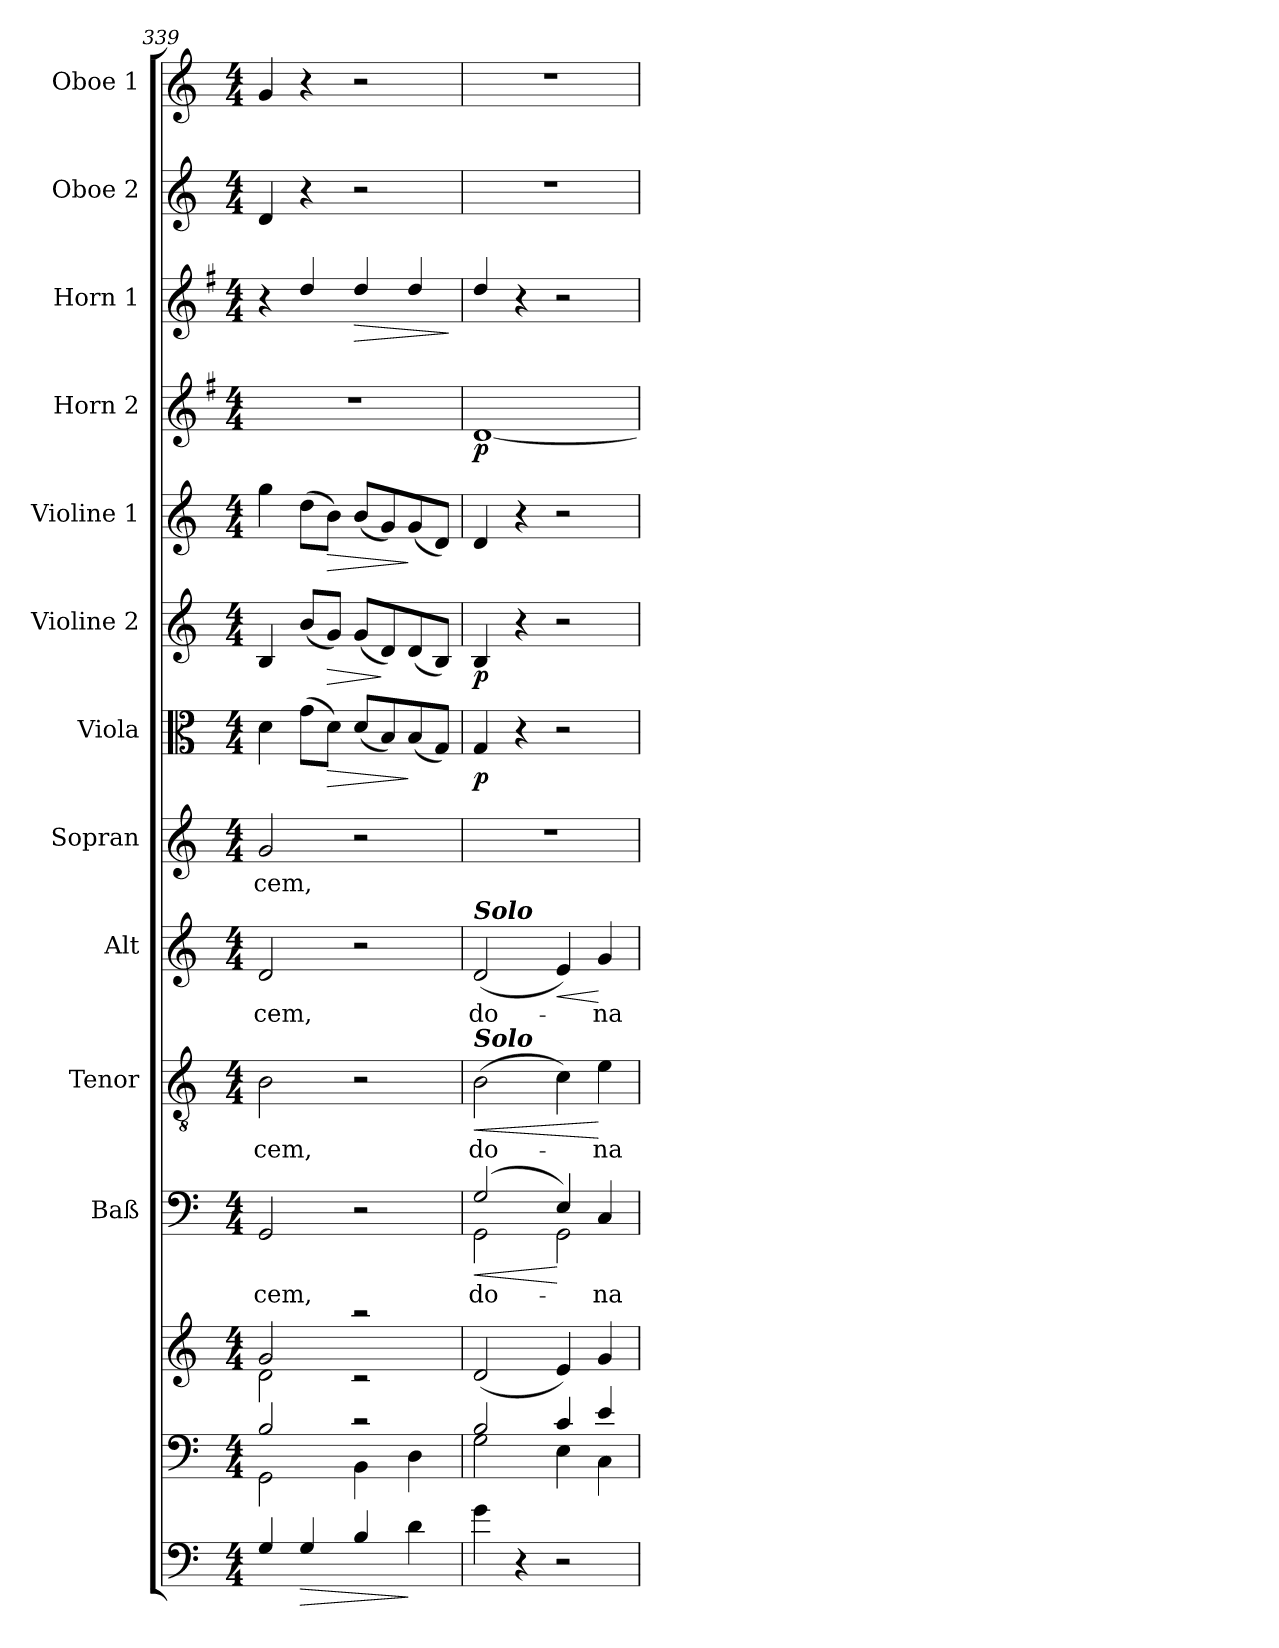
**kern	**dynam	**kern	**kern	**kern	**text	**dynam	**kern	**text	**dynam	**kern	**text	**dynam	**kern	**text	**kern	**dynam	**kern	**dynam	**kern	**dynam	**kern	**dynam	**kern	**dynam	**kern	**kern
*part13	*part13	*part12	*part12	*part11	*part11	*part11	*part10	*part10	*part10	*part9	*part9	*part9	*part8	*part8	*part7	*part7	*part6	*part6	*part5	*part5	*part4	*part4	*part3	*part3	*part2	*part1
*staff14	*staff14	*staff13	*staff12	*staff11	*staff11	*staff11	*staff10	*staff10	*staff10	*staff9	*staff9	*staff9	*staff8	*staff8	*staff7	*staff7	*staff6	*staff6	*staff5	*staff5	*staff4	*staff4	*staff3	*staff3	*staff2	*staff1
*	*	*	*	*I"Baß	*	*	*I"Tenor	*	*	*I"Alt	*	*	*I"Sopran	*	*I"Viola	*	*I"Violine 2	*	*I"Violine 1	*	*I"Horn 2	*	*I"Horn 1	*	*I"Oboe 2	*I"Oboe 1
*	*	*	*	*I'Baß	*	*	*I'Ten	*	*	*I'Alt	*	*	*I'Sop	*	*I'Vla.	*	*I'Vln. 2	*	*I'Vln. 1	*	*I'Hrn. 2	*	*I'Hrn. 1	*	*I'Ob. 2	*I'Ob. 1
*clefF4	*	*clefF4	*clefG2	*clefF4	*	*	*clefGv2	*	*	*clefG2	*	*	*clefG2	*	*clefC3	*	*clefG2	*	*clefG2	*	*clefG2	*	*clefG2	*	*clefG2	*clefG2
*ITrd7c12	*	*	*	*	*	*	*	*	*	*	*	*	*	*	*	*	*	*	*	*	*ITrd4c7	*	*ITrd4c7	*	*	*
*k[]	*	*k[]	*k[]	*k[]	*	*	*k[]	*	*	*k[]	*	*	*k[]	*	*k[]	*	*k[]	*	*k[]	*	*k[]	*	*k[]	*	*k[]	*k[]
*C:	*	*C:	*C:	*C:	*	*	*C:	*	*	*C:	*	*	*C:	*	*C:	*	*C:	*	*C:	*	*C:	*	*C:	*	*C:	*C:
*M4/4	*	*M4/4	*M4/4	*M4/4	*	*	*M4/4	*	*	*M4/4	*	*	*M4/4	*	*M4/4	*	*M4/4	*	*M4/4	*	*M4/4	*	*M4/4	*	*M4/4	*M4/4
=339	=339	=339	=339	=339	=339	=339	=339	=339	=339	=339	=339	=339	=339	=339	=339	=339	=339	=339	=339	=339	=339	=339	=339	=339	=339	=339
*	*	*^	*^	*	*	*	*	*	*	*	*	*	*	*	*	*	*	*	*	*	*	*	*	*	*	*
!	!	!	!	!	!	!	!LO:LY:b	!	!	!LO:LY:b	!	!	!LO:LY:b	!	!	!LO:LY:b	!	!	!	!	!	!	!	!	!	!	!	!
4GG/	.	2B/	2GG\	2g/	2d\	2GG/	-cem,	.	2B\	-cem,	.	2d/	-cem,	.	2g/	-cem,	4d\	.	4B/	.	4gg\	.	1r	.	4r	.	4d/	4g/
!	!LO:HP:b	!	!	!	!	!	!	!	!	!	!	!	!	!	!	!	!	!	!	!	!	!	!	!	!	!	!	!
4GG/	>	.	.	.	.	.	.	.	.	.	.	.	.	.	.	.	(>8g\L	.	(<8b/L	.	(>8dd\L	.	.	.	4g/	.	4r	4r
!	!	!	!	!	!	!	!	!	!	!	!	!	!	!	!	!	!	!LO:HP:b	!	!LO:HP:b	!	!LO:HP:b	!	!	!	!	!	!
.	.	.	.	.	.	.	.	.	.	.	.	.	.	.	.	.	8d\J)	>	8g/J)	>	8b\J)	>	.	.	.	.	.	.
!	!	!	!	!	!	!	!	!	!	!	!	!	!	!	!	!	!	!	!	!	!	!	!	!	!	!LO:HP:b	!	!
4BB/	.	2rc	4BB\	2raa	2rc	2r	.	.	2r	.	.	2r	.	.	2r	.	(<8d/L	.	(<8g/L	.	(<8b/L	.	.	.	4g/	>	2r	2r
.	.	.	.	.	.	.	.	.	.	.	.	.	.	.	.	.	8B/)	.	8d/)	]	8g/)	.	.	.	.	.	.	.
4D\	]	.	4D\	.	.	.	.	.	.	.	.	.	.	.	.	.	(<8B/	]	(<8d/	.	(<8g/	]	.	.	4g/	.	.	.
.	.	.	.	.	.	.	.	.	.	.	.	.	.	.	.	.	8G/J)	.	8B/J)	.	8d/J)	.	.	.	.	.	.	.
*	*	*v	*v	*	*	*	*	*	*	*	*	*	*	*	*	*	*	*	*	*	*	*	*	*	*	*	*	*
*	*	*	*v	*v	*	*	*	*	*	*	*	*	*	*	*	*	*	*	*	*	*	*	*	*	*	*	*
.	.	.	.	.	.	.	.	.	.	.	.	.	.	.	.	.	.	.	.	.	.	.	.	]	.	.
!!LO:PB:g=z
=340	=340	=340	=340	=340	=340	=340	=340	=340	=340	=340	=340	=340	=340	=340	=340	=340	=340	=340	=340	=340	=340	=340	=340	=340	=340	=340
*	*	*^	*	*	*	*	*	*	*	*	*	*	*	*	*	*	*	*	*	*	*	*	*	*	*	*
!	!	!	!	!	!	!	!	!	!	!	!LO:TX:a:Bi:t=Solo	!	!	!	!	!	!	!	!	!	!	!	!	!	!	!	!
!	!	!	!	!	!	!	!	!LO:TX:a:Bi:t=Solo	!	!	!	!	!	!	!	!	!	!	!	!	!	!	!	!	!	!	!
!	!	!	!	!	!LO:TX:a:Bi:t=Solo	!	!	!	!	!	!	!	!	!	!	!	!	!	!	!	!	!	!	!	!	!	!
!	!	!	!	!	!	!LO:LY:b	!LO:HP:b	!	!LO:LY:b	!LO:HP:b	!	!LO:LY:b	!	!	!	!	!LO:DY:b	!	!LO:DY:b	!	!	!	!LO:DY:b	!	!	!	!
*	*	*	*	*	*^	*	*	*	*	*	*	*	*	*	*	*	*	*	*	*	*	*	*	*	*	*	*
4G\	.	2B/	2G\	(2d/	(2G/	2GG\	do-	<	(>2B\	do-	<	(<2d/	do-	.	1r	.	4G/	p	4B/	p	4d/	.	[1G	p	4g/	.	1r	1r
4r	.	.	.	.	.	.	.	.	.	.	.	.	.	.	.	.	4r	.	4r	.	4r	.	.	.	4r	.	.	.
!	!	!	!	!	!	!	!	!	!	!	!	!	!	!LO:HP:b	!	!	!	!	!	!	!	!	!	!	!	!	!	!
2r	.	4c/	4E\	4e/)	4E/)	2GG\	.	[	4c\)	.	.	4e/)	.	<	.	.	2r	.	2r	.	2r	.	.	.	2r	.	.	.
!	!	!	!	!	!	!	!LO:LY:b	!	!	!LO:LY:b	!	!	!LO:LY:b	!	!	!	!	!	!	!	!	!	!	!	!	!	!	!
.	.	4e/	4C\	4g/	4C/	.	-na	.	4e\	-na	[	4g/	-na	[	.	.	.	.	.	.	.	.	.	.	.	.	.	.
*	*	*v	*v	*	*v	*v	*	*	*	*	*	*	*	*	*	*	*	*	*	*	*	*	*	*	*	*	*	*
=	=	=	=	=	=	=	=	=	=	=	=	=	=	=	=	=	=	=	=	=	=	=	=	=	=	=
*-	*-	*-	*-	*-	*-	*-	*-	*-	*-	*-	*-	*-	*-	*-	*-	*-	*-	*-	*-	*-	*-	*-	*-	*-	*-	*-
